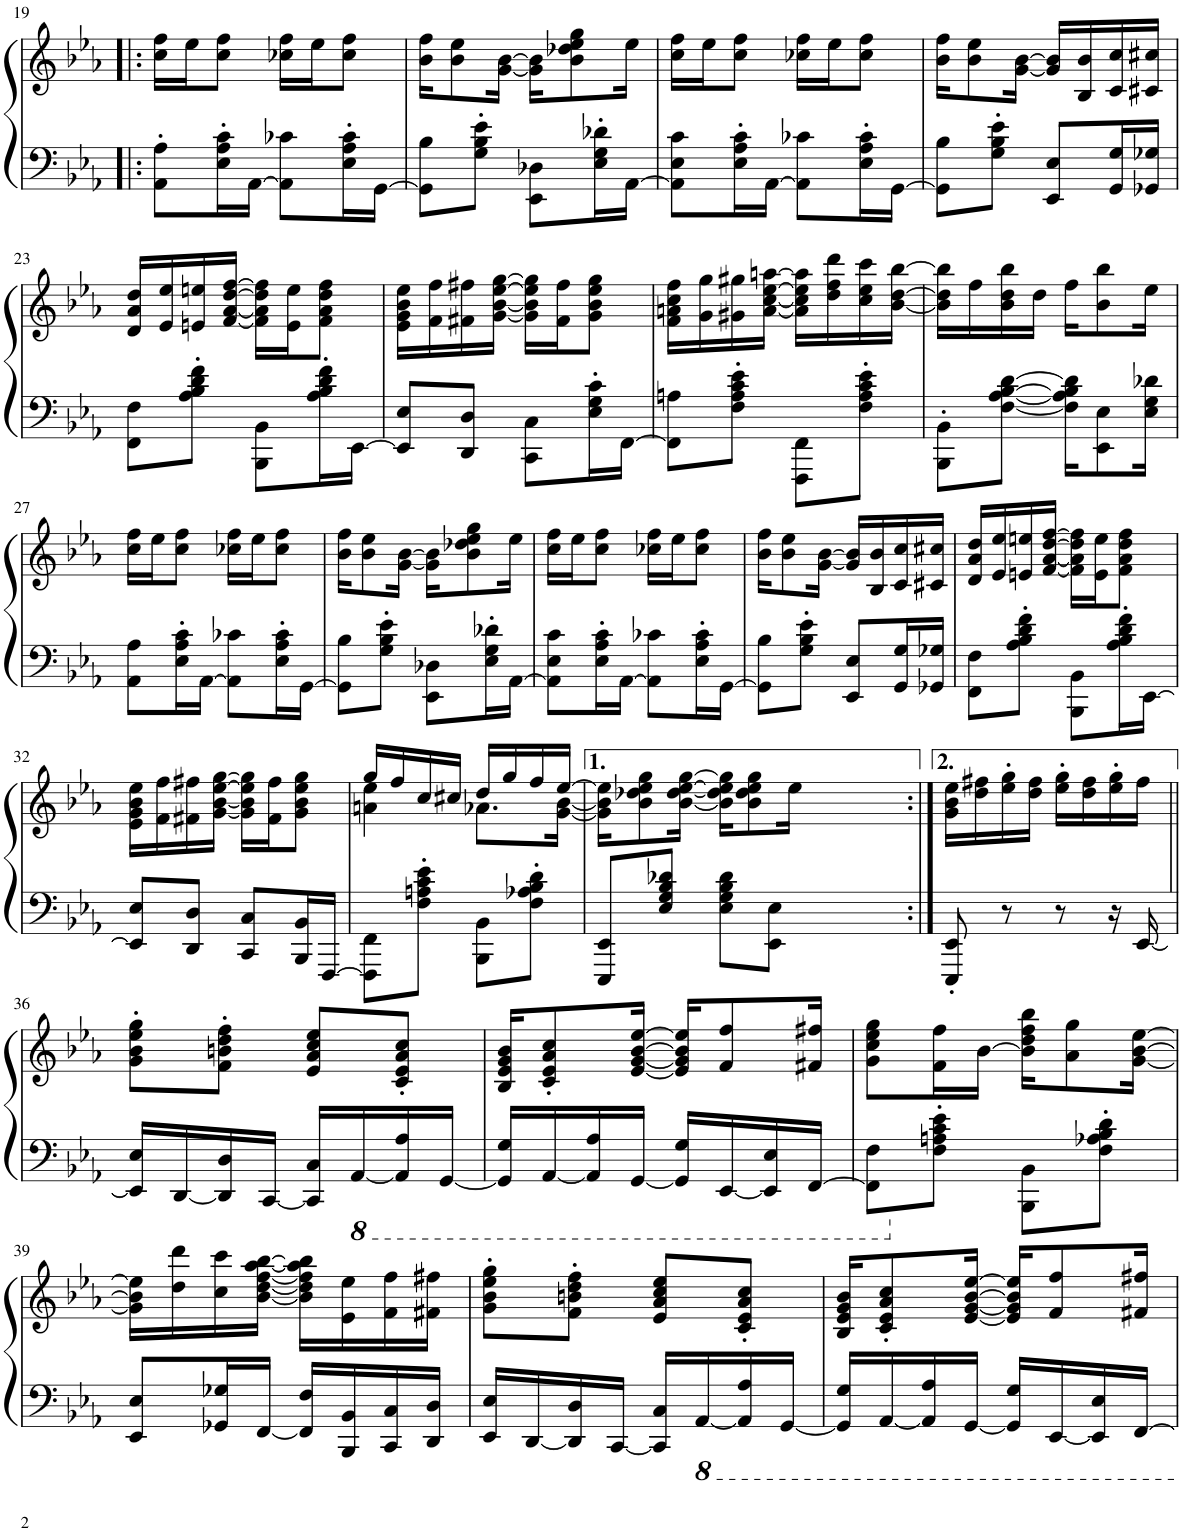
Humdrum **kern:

**kern	**kern
*part1	*part1
*staff2	*staff1
*I"Piano	*
*I'Pno.	*
!!LO:PB:g=z
*clefF4	*clefG2
*k[b-e-a-]	*k[b-e-a-]
*E-:	*E-:
*M2/4	*M2/4
=19!|:	=19!|:
8AA-\' 8A-\'L	16cc\ 16ff\LL
.	16ee-\J
16E-\' 16A-\' 16c\'L	8cc\ 8ff\J
[16AA-\JJ	.
8AA-\] 8c-X\L	16cc-X\ 16ff\LL
.	16ee-\J
16E-\' 16A-\' 16c-\'L	8cc-\ 8ff\J
[16GG\JJ	.
=20	=20
8GG\] 8B-\L	16b-\ 16ff\KL
.	8b-\ 8ee-\
8G\' 8B-\' 8e-\'J	.
.	[16g\ [16b-\Jk
8EE-\ 8D-X\L	16g\] 16b-\]KL
.	8b-\ 8dd-X\ 8ee-\ 8gg\
16E-\' 16G\' 16d-X\'L	.
[16AA-\JJ	16ee-\Jk
=21	=21
8AA-\] 8E-\ 8c\L	16cc\ 16ff\LL
.	16ee-\J
16E-\' 16A-\' 16c\'L	8cc\ 8ff\J
[16AA-\JJ	.
8AA-\] 8c-X\L	16cc-X\ 16ff\LL
.	16ee-\J
16E-\' 16A-\' 16c-\'L	8cc-\ 8ff\J
[16GG\JJ	.
=22	=22
8GG\] 8B-\L	16b-\ 16ff\KL
.	8b-\ 8ee-\
8G\' 8B-\' 8e-\'J	.
.	[16g\ [16b-\Jk
8EE-/ 8E-/L	16g/] 16b-/]LL
.	16B-/ 16b-/
16GG/ 16G/L	16c/ 16cc/
16GG-X/ 16G-X/JJ	16c#X/ 16cc#X/JJ
!!LO:LB:g=z
=23	=23
8FF\ 8F\L	16d/ 16a-/ 16dd/LL
.	16e-/ 16ee-/
8A-\' 8B-\' 8d\' 8f\'J	16en/ 16een/
.	[16f/ [16a-/ [16dd/ [16ff/JJ
8BBB-\ 8BB-\L	16f\] 16a-\] 16dd\] 16ff\]LL
.	16e\ 16ee\J
16A-\' 16B-\' 16d\' 16f\'L	8f\ 8a-\ 8dd\ 8ff\J
[16EE-\JJ	.
=24	=24
8EE-/] 8E-/L	16e-\ 16g\ 16b-\ 16ee-\LL
.	16f\ 16ff\
8DD/ 8D/J	16f#X\ 16ff#X\
.	[16g\ [16b-\ [16ee-\ [16gg\JJ
8CC\ 8C\L	16g\] 16b-\] 16ee-\] 16gg\]LL
.	16f#\ 16ff#\J
16E-\' 16G\' 16c\'L	8g\ 8b-\ 8ee-\ 8gg\J
[16FF\JJ	.
=25	=25
8FF\] 8An\L	16f\ 16an\ 16cc\ 16ff\LL
.	16g\ 16gg\
8F\' 8A\' 8c\' 8e-\'J	16g#X\ 16gg#X\
.	[16a\ [16cc\ [16ee-\ [16aan\JJ
8FFF\ 8FF\L	16a\] 16cc\] 16ee-\] 16aa\]LL
.	16dd\ 16ff\ 16ddd\
8F\' 8A\' 8c\' 8e-\'J	16cc\ 16ee-\ 16ccc\
.	[16b-\ [16dd\ [16bb-\JJ
=26	=26
8BBB-\' 8BB-\'L	16b-\] 16dd\] 16bb-\]LL
.	16ff\
[8F\ [8A-\ [8B-\ [8d\J	16b-\ 16dd\ 16bb-\
.	16dd\JJ
16F\] 16A-\] 16B-\] 16d\]KL	16ff\KL
8EE-\ 8E-\	8b-\ 8bb-\
16E-\ 16G\ 16d-X\Jk	16ee-\Jk
!!LO:LB:g=z
=27	=27
8AA-\ 8A-\L	16cc\ 16ff\LL
.	16ee-\J
16E-\' 16A-\' 16c\'L	8cc\ 8ff\J
[16AA-\JJ	.
8AA-\] 8c-X\L	16cc-X\ 16ff\LL
.	16ee-\J
16E-\' 16A-\' 16c-\'L	8cc-\ 8ff\J
[16GG\JJ	.
=28	=28
8GG\] 8B-\L	16b-\ 16ff\KL
.	8b-\ 8ee-\
8G\' 8B-\' 8e-\'J	.
.	[16g\ [16b-\Jk
8EE-\ 8D-X\L	16g\] 16b-\]KL
.	8b-\ 8dd-X\ 8ee-\ 8gg\
16E-\' 16G\' 16d-X\'L	.
[16AA-\JJ	16ee-\Jk
=29	=29
8AA-\] 8E-\ 8c\L	16cc\ 16ff\LL
.	16ee-\J
16E-\' 16A-\' 16c\'L	8cc\ 8ff\J
[16AA-\JJ	.
8AA-\] 8c-X\L	16cc-X\ 16ff\LL
.	16ee-\J
16E-\' 16A-\' 16c-\'L	8cc-\ 8ff\J
[16GG\JJ	.
=30	=30
8GG\] 8B-\L	16b-\ 16ff\KL
.	8b-\ 8ee-\
8G\' 8B-\' 8e-\'J	.
.	[16g\ [16b-\Jk
8EE-/ 8E-/L	16g/] 16b-/]LL
.	16B-/ 16b-/
16GG/ 16G/L	16c/ 16cc/
16GG-X/ 16G-X/JJ	16c#X/ 16cc#X/JJ
=31	=31
8FF\ 8F\L	16d/ 16a-/ 16dd/LL
.	16e-/ 16ee-/
8A-\' 8B-\' 8d\' 8f\'J	16en/ 16een/
.	[16f/ [16a-/ [16dd/ [16ff/JJ
8BBB-\ 8BB-\L	16f\] 16a-\] 16dd\] 16ff\]LL
.	16e\ 16ee\J
16A-\' 16B-\' 16d\' 16f\'L	8f\ 8a-\ 8dd\ 8ff\J
[16EE-\JJ	.
!!LO:LB:g=z
=32	=32
8EE-/] 8E-/L	16e-\ 16g\ 16b-\ 16ee-\LL
.	16f\ 16ff\
8DD/ 8D/J	16f#X\ 16ff#X\
.	[16g\ [16b-\ [16ee-\ [16gg\JJ
8CC/ 8C/L	16g\] 16b-\] 16ee-\] 16gg\]LL
.	16f#\ 16ff#\J
16BBB-/ 16BB-/L	8g\ 8b-\ 8ee-\ 8gg\J
[16FFF/JJ	.
=33	=33
*	*^
8FFF\] 8FF\L	16gg/LL	4an\ 4ee-\
.	16ff/	.
8F\' 8An\' 8c\' 8e-\'J	16cc/	.
.	16cc#X/JJ	.
8BBB-\ 8BB-\L	16dd/LL	8.a-X\L
.	16gg/	.
8F\' 8A-X\' 8B-\' 8d\'J	16ff/	.
.	[16ee-/JJ	[16g\ [16b-\Jk
=34	=34	=34
8EEE-/ 8EE-/L	16g\] 16b-\] 16ee-\]KL	4...ryy
.	8b-\ 8dd-X\ 8ee-\ 8gg\	.
8E-/ 8G/ 8B-/ 8d-X/J	.	.
.	[16b-\ [16dd-\ [16ee-\ [16gg\Jk	.
8E-\ 8G\ 8B-\ 8d-\L	16b-\] 16dd-\] 16ee-\] 16gg\]KL	.
.	8b-\ 8dd-\ 8ee-\ 8gg\	.
8EE-\ 8E-\J	.	.
.	16ee-\Jk	.
.	.	32g 32b- 32ee-
*	*v	*v
=35:|!	=35:|!
8EEE-/' 8EE-/'	16g\] 16b-\] 16ee-\]LL
.	16dd\ 16ff#X\
8r	16ee-\' 16gg\'
.	16dd\ 16ff#\JJ
8r	16ee-\' 16gg\'LL
.	16dd\ 16ff#\
16r	16ee-\' 16gg\'
[16EE-/	16ff#\JJ
!!LO:LB:g=z
=36||	=36||
16EE-/] 16E-/LL	8g\' 8b-\' 8ee-\' 8gg\'L
[16DD/	.
16DD/] 16D/	8f\' 8bn\' 8dd\' 8ff\'J
[16CC/JJ	.
16CC/] 16C/LL	8e-/ 8a-/ 8cc/ 8ee-/L
*8ba	*
[16AAA-/	.
16AAA-/] 16AA-/	8c/' 8e-/' 8a-/' 8cc/'J
[16GGG/JJ	.
=37	=37
16GGG/] 16GG/LL	16B-/ 16e-/ 16g/ 16b-/KL
[16AAA-/	8c/' 8e-/' 8a-/' 8cc/'
16AAA-/] 16AA-/	.
[16GGG/JJ	[16e-/ [16g/ [16b-/ [16ee-/Jk
16GGG/] 16GG/LL	16e-/] 16g/] 16b-/] 16ee-/]KL
[16EEE-/	8f/ 8ff/
16EEE-/] 16EE-/	.
[16FFF/JJ	16f#X/ 16ff#X/Jk
=38	=38
8FFF\] 8FF\L	8g\ 8cc\ 8ee-\ 8gg\L
*X8ba	*
8F\' 8An\' 8c\' 8e-\'J	16f\ 16ff\L
.	[16b-\JJ
8BBB-\ 8BB-\L	16b-\] 16dd\ 16ff\ 16bb-\KL
.	8a-\ 8gg\
8F\' 8A-X\' 8B-\' 8d\'J	.
.	[16g\ [16b-\ [16ee-\Jk
!!LO:LB:g=z
=39	=39
8EE-/ 8E-/L	16g\] 16b-\] 16ee-\]LL
.	16dd\ 16ddd\
16GG-X/ 16G-X/L	16cc\ 16ccc\
[16FF/JJ	[16b-\ [16dd\ [16ff\ [16aa-\ [16bb-\JJ
16FF/] 16F/LL	16b-\] 16dd\] 16ff\] 16aa-\] 16bb-\]LL
16BBB-/ 16BB-/	16e-\ 16ee-\
16CC/ 16C/	16f\ 16ff\
16DD/ 16D/JJ	16f#X\ 16ff#X\JJ
=40	=40
16EE-/ 16E-/LL	8g\' 8b-\' 8ee-\' 8gg\'L
[16DD/	.
16DD/] 16D/	8f\' 8bn\' 8dd\' 8ff\'J
[16CC/JJ	.
16CC/] 16C/LL	8e-/ 8a-/ 8cc/ 8ee-/L
[16AAA-/	.
16AAA-/] 16AA-/	8c/' 8e-/' 8a-/' 8cc/'J
[16GGG/JJ	.
=41	=41
16GGG/] 16GG/LL	16B-/ 16e-/ 16g/ 16b-/KL
[16AAA-/	8c/' 8e-/' 8a-/' 8cc/'
16AAA-/] 16AA-/	.
[16GGG/JJ	[16e-/ [16g/ [16b-/ [16ee-/Jk
16GGG/] 16GG/LL	16e-/] 16g/] 16b-/] 16ee-/]KL
[16EEE-/	8f/ 8ff/
16EEE-/] 16EE-/	.
[16FFF/JJ	16f#X/ 16ff#X/Jk
=	=
*-	*-
